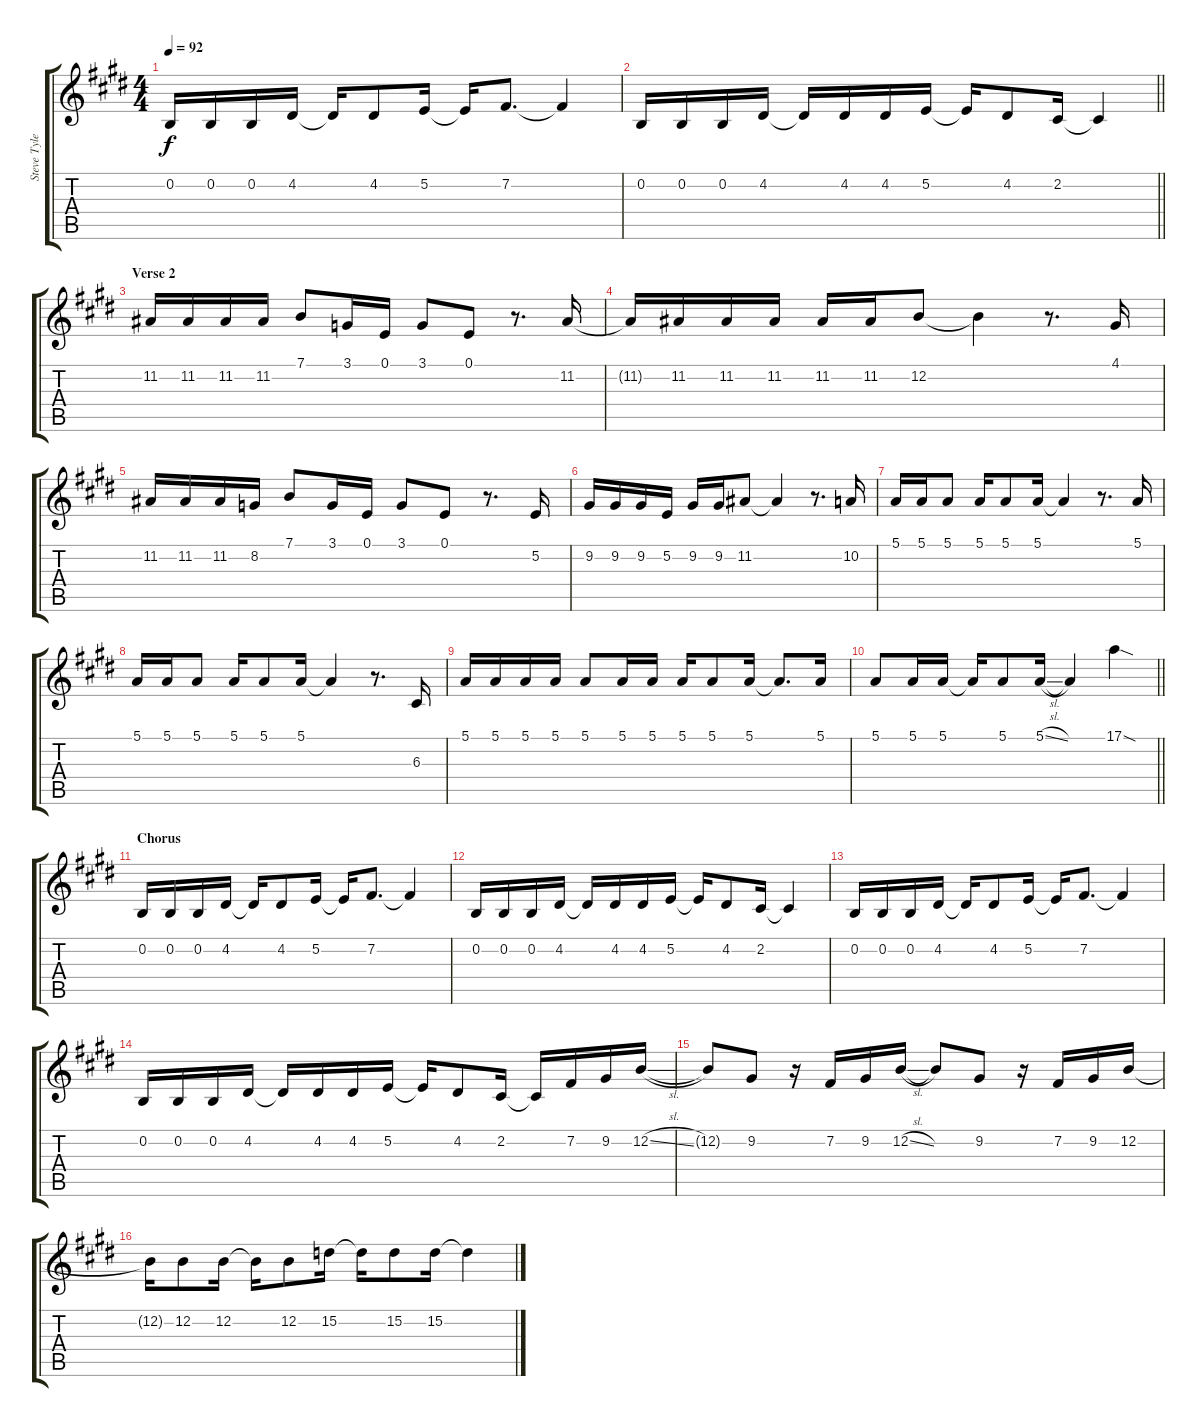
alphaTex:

\track ("Steve Tyler" "Steve Tyle") {instrument lead5charang}
\staff {score tabs}
\tuning (E4 B3 G3 D3 A2 E2) {hide}
\ts (4 4)
\tempo 92
\clef g2
\ks e
0.2.16{dy f} 0.2.16 0.2.16 4.2.16 4.2{t}.16 4.2.8 5.2.16 5.2{t}.16 7.2.8{d} 7.2{t}.4 |
\barLineRight lightlight
0.2.16 0.2.16 0.2.16 4.2.16 4.2{t}.16 4.2.16 4.2.16 5.2.16 5.2{t}.16 4.2.8 2.2.16 2.2{t}.4 |
\section ("" "Verse 2")
11.2.16 11.2.16 11.2.16 11.2.16 7.1.8 3.1.16 0.1.16 3.1.8 0.1.8 r.8{d} 11.2.16 |
11.2{t}.16 11.2.16 11.2.16 11.2.16 11.2.16 11.2.16 12.2.8 12.2{t}.4 r.8{d} 4.1.16 |
11.2.16 11.2.16 11.2.16 8.2.16 7.1.8 3.1.16 0.1.16 3.1.8 0.1.8 r.8{d} 5.2.16 |
9.2.16 9.2.16 9.2.16 5.2.16 9.2.16 9.2.16 11.2.8 11.2{t}.4 r.8{d} 10.2.16 |
5.1.16 5.1.16 5.1.8 5.1.16 5.1.8 5.1.16 5.1{t}.4 r.8{d} 5.1.16 |
5.1.16 5.1.16 5.1.8 5.1.16 5.1.8 5.1.16 5.1{t}.4 r.8{d} 6.3.16 |
5.1.16 5.1.16 5.1.16 5.1.16 5.1.8 5.1.16 5.1.16 5.1.16 5.1.8 5.1.16 5.1{t}.8{d} 5.1.16 |
\barLineRight lightlight
5.1.8 5.1.16 5.1.16 5.1{t}.16 5.1.8 5.1{sl}.16 5.1{t}.4 17.1{sod}.4 |
\section ("" "Chorus")
0.2.16 0.2.16 0.2.16 4.2.16 4.2{t}.16 4.2.8 5.2.16 5.2{t}.16 7.2.8{d} 7.2{t}.4 |
0.2.16 0.2.16 0.2.16 4.2.16 4.2{t}.16 4.2.16 4.2.16 5.2.16 5.2{t}.16 4.2.8 2.2.16 2.2{t}.4 |
0.2.16 0.2.16 0.2.16 4.2.16 4.2{t}.16 4.2.8 5.2.16 5.2{t}.16 7.2.8{d} 7.2{t}.4 |
0.2.16 0.2.16 0.2.16 4.2.16 4.2{t}.16 4.2.16 4.2.16 5.2.16 5.2{t}.16 4.2.8 2.2.16 2.2{t}.16 7.2.16 9.2.16 12.2{sl}.16 |
12.2{t}.8 9.2.8 r.16 7.2.16 9.2.16 12.2{sl}.16 12.2{t}.8 9.2.8 r.16 7.2.16 9.2.16 12.2.16 |
12.2{t}.16 12.2.8 12.2.16 12.2{t}.16 12.2.8 15.2.16 15.2{t}.16 15.2.8 15.2.16 15.2{t}.4
